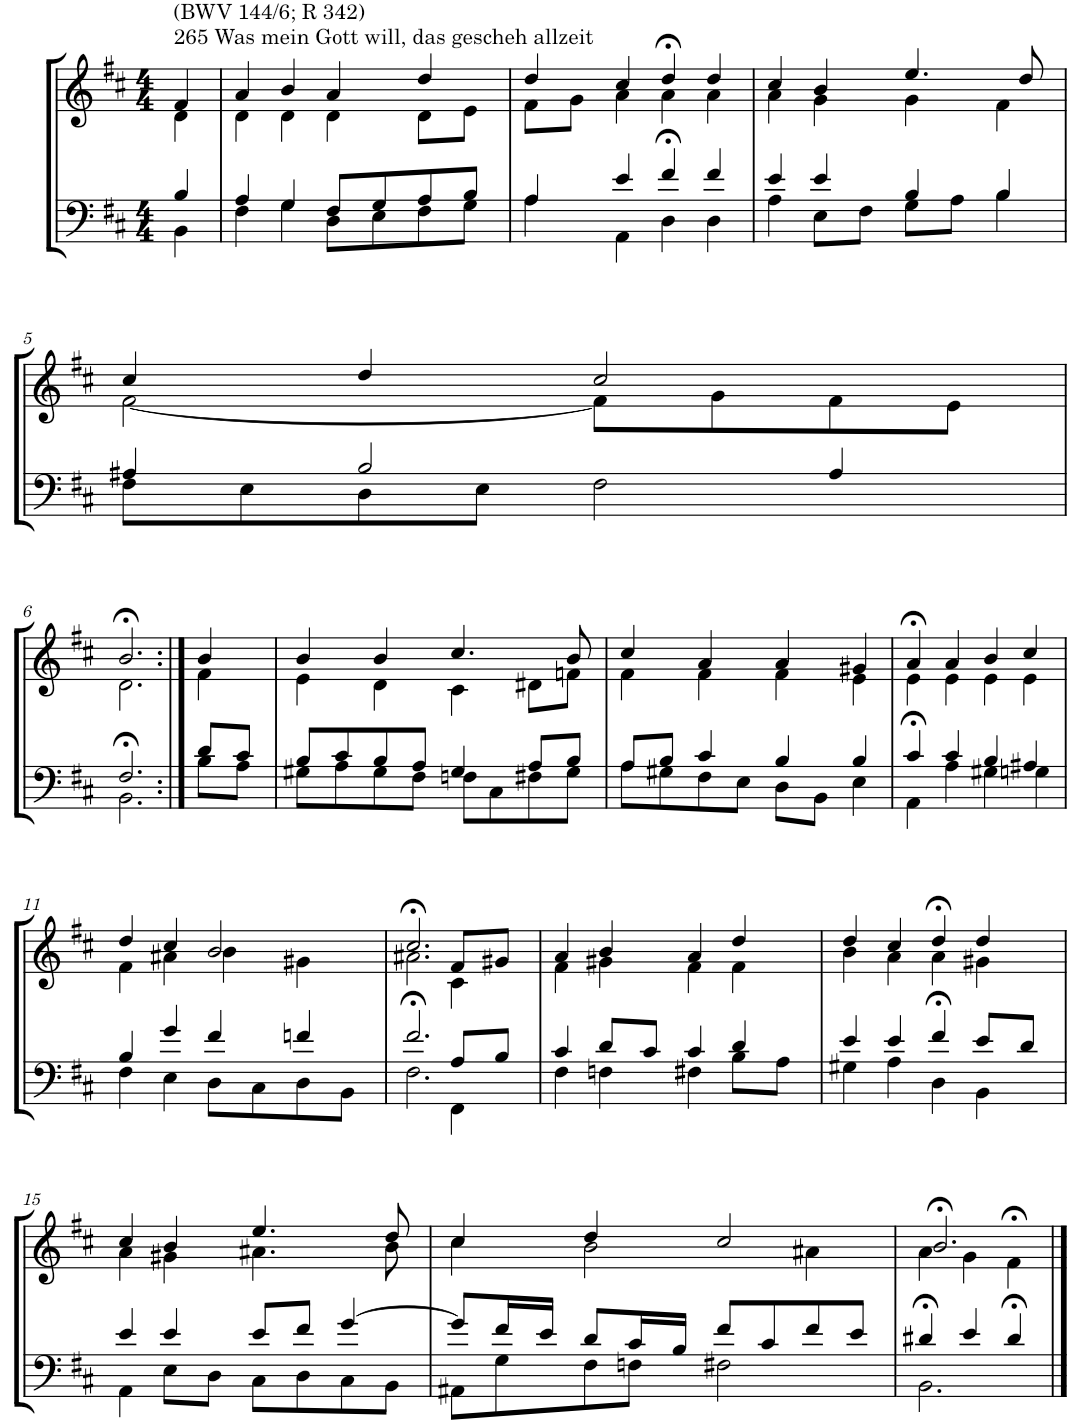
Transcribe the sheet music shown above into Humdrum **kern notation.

**kern	**kern
*part2	*part1
*staff2	*staff1
*I"Tenor/Baß	*I"Sopran/Alt
*clefF4	*clefG2
*k[f#c#]	*k[f#c#]
*M4/4	*M4/4
=1	=1
*^	*^
!	!	!LO:TX:a:t=265 Was mein Gott will, das gescheh allzeit	!
!	!	!LO:TX:a:t=(BWV 144/6; R 342)	!
4B/	4BB\	4f#/	4d\
=2	=2	=2	=2
4A/	4F#\	4a/	4d\
4G/	4G\	4b/	4d\
8F#/L	8D\L	4a/	4d\
8G/	8E\	.	.
8A/	8F#\	4dd/	8d\L
8B/J	8G\J	.	8e\J
=3	=3	=3	=3
4A/	4A\	4dd/	8f#\L
.	.	.	8g\J
4e/	4AA\	4cc#/	4a\
4f#/	4D>\	4dd>/	4a\
4f#/	4D\	4dd/	4a\
=4	=4	=4	=4
4e/	4A\	4cc#/	4a\
4e/	8E\L	4b/	4g\
.	8F#\J	.	.
4B/	8G\L	4.ee/	4g\
.	8A\J	.	.
4B/	4B\	.	4f#\
.	.	8dd/	.
!!LO:LB:g=z	!!
=5	=5	=5	=5
4A#X/	8F#\L	4cc#/	[2f#\
.	8E\	.	.
2B/	8D\	4dd/	.
.	8E\J	.	.
.	2F#\	2cc#/	8f#\L]
.	.	.	8g\
4A#/	.	.	8f#\
.	.	.	8e\J
!!LO:LB:g=z	!!
=6	=6	=6	=6
2.F#/	2.BB>\	2.b>/	2.d\
=7:|!	=7:|!	=7:|!	=7:|!
8d/L	8B\L	4b/	4f#\
8c#/J	8A\J	.	.
=8	=8	=8	=8
8B/L	8G#X\L	4b/	4e\
8c#/	8A\	.	.
8B/	8G#\	4b/	4d\
8A/J	8F#\J	.	.
4G#/	8Fn\L	4.cc#/	4c#\
.	8C#\	.	.
8A/L	8F#X\	.	8d#X\L
8B/J	8G#\J	8b/	8fn\J
=9	=9	=9	=9
8A/L	8A\L	4cc#/	4f#\
8B/J	8G#X\	.	.
4c#/	8F#\	4a/	4f#\
.	8E\J	.	.
4B/	8D\L	4a/	4f#\
.	8BB\J	.	.
4B/	4E\	4g#X/	4e\
=10	=10	=10	=10
4c#/	4AA>\	4a>/	4e\
4c#/	4A\	4a/	4e\
4B/	4G#X\	4b/	4e\
4A#X/	4Gn\	4cc#/	4e\
!!LO:LB:g=z	!!
=11	=11	=11	=11
4B/	4F#\	4dd/	4f#\
4g/	4E\	4cc#/	4a#X\
4f#/	8D\L	2b/	4b\
.	8C#\	.	.
4fn/	8D\	.	4g#X\
.	8BB\J	.	.
=12	=12	=12	=12
2.f#/	2.F#>\	2.cc#>/	2.a#X\
8A/L	4FF#\	8f#/L	4c#\
8B/J	.	8g#X/J	.
=13	=13	=13	=13
4c#/	4F#\	4a/	4f#\
8d/L	4Fn\	4b/	4g#X\
8c#/J	.	.	.
4c#/	4F#X\	4a/	4f#\
4d/	8B\L	4dd/	4f#\
.	8A\J	.	.
=14	=14	=14	=14
4e/	4G#X\	4dd/	4b\
4e/	4A\	4cc#/	4a\
4f#/	4D>\	4dd>/	4a\
8e/L	4BB\	4dd/	4g#X\
8d/J	.	.	.
!!LO:LB:g=z	!!
=15	=15	=15	=15
4e/	4AA\	4cc#/	4a\
4e/	8E\L	4b/	4g#X\
.	8D\J	.	.
8e/L	8C#\L	4.ee/	4.a#X\
8f#/J	8D\	.	.
[4g/	8C#\	.	.
.	8BB\J	8dd/	8b\
=16	=16	=16	=16
8g/L]	8AA#X\L	4cc#/	4cc#\
16f#/L	8G\	.	.
16e/JJ	.	.	.
8d/L	8F#\	4dd/	2b\
16c#/L	8Fn\J	.	.
16B/JJ	.	.	.
8f#/L	2F#X\	2cc#/	.
8c#/	.	.	.
8f#/	.	.	4a#X\
8e/J	.	.	.
=17	=17	=17	=17
4d#X/	2.BB>\	2.b>/	4a\
4e/	.	.	4g\
4d#>/	.	.	4f#>\
*v	*v	*	*
*	*v	*v
==	==
*-	*-
